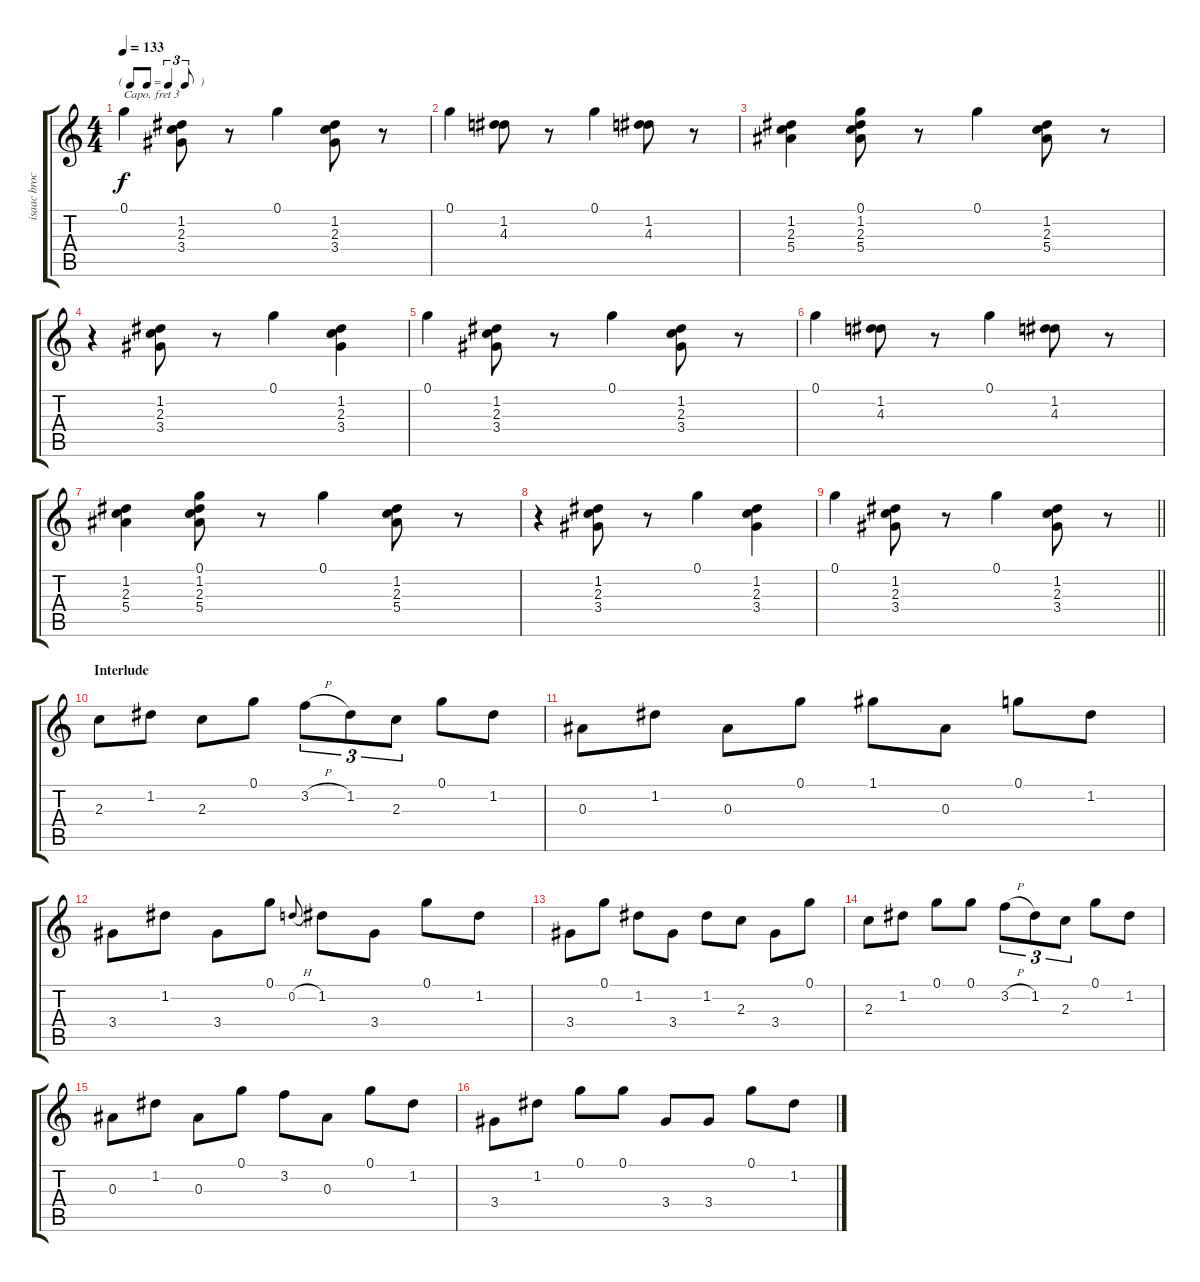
\track ("isaac brock" "isaac broc") {instrument banjo}
\staff {score tabs}
\capo 3
\tuning (E4 B3 G3 D3 A2 E2) {hide}
\displaytranspose 12
\ts (4 4)
\tf triplet8th
\tempo 133
\clef g2
\ks c
0.1.4{dy f} (1.2 2.3 3.4).8 r.8 0.1.4 (1.2 2.3 3.4).8 r.8 |
0.1.4 (1.2 4.3).8 r.8 0.1.4 (1.2 4.3).8 r.8 |
(1.2 2.3 5.4).4 (0.1 1.2 2.3 5.4).8 r.8 0.1.4 (1.2 2.3 5.4).8 r.8 |
r.4 (1.2 2.3 3.4).8 r.8 0.1.4 (1.2 2.3 3.4).4 |
0.1.4 (1.2 2.3 3.4).8 r.8 0.1.4 (1.2 2.3 3.4).8 r.8 |
0.1.4 (1.2 4.3).8 r.8 0.1.4 (1.2 4.3).8 r.8 |
(1.2 2.3 5.4).4 (0.1 1.2 2.3 5.4).8 r.8 0.1.4 (1.2 2.3 5.4).8 r.8 |
r.4 (1.2 2.3 3.4).8 r.8 0.1.4 (1.2 2.3 3.4).4 |
\barLineRight lightlight
0.1.4 (1.2 2.3 3.4).8 r.8 0.1.4 (1.2 2.3 3.4).8 r.8 |
\section ("" "Interlude")
2.3.8 1.2.8 2.3.8 0.1.8 3.2{h}.8{tu (3 2)} 1.2.8{tu (3 2)} 2.3.8{tu (3 2)} 0.1.8 1.2.8 |
0.3.8 1.2.8 0.3.8 0.1.8 1.1.8 0.3.8 0.1.8 1.2.8 |
3.4.8 1.2.8 3.4.8 0.1.8 0.2{h}.8{gr onbeat} 1.2.8 3.4.8 0.1.8 1.2.8 |
3.4.8 0.1.8 1.2.8 3.4.8 1.2.8 2.3.8 3.4.8 0.1.8 |
2.3.8 1.2.8 0.1.8 0.1.8 3.2{h}.8{tu (3 2)} 1.2.8{tu (3 2)} 2.3.8{tu (3 2)} 0.1.8 1.2.8 |
0.3.8 1.2.8 0.3.8 0.1.8 3.2.8 0.3.8 0.1.8 1.2.8 |
3.4.8 1.2.8 0.1.8 0.1.8 3.4.8 3.4.8 0.1.8 1.2.8
